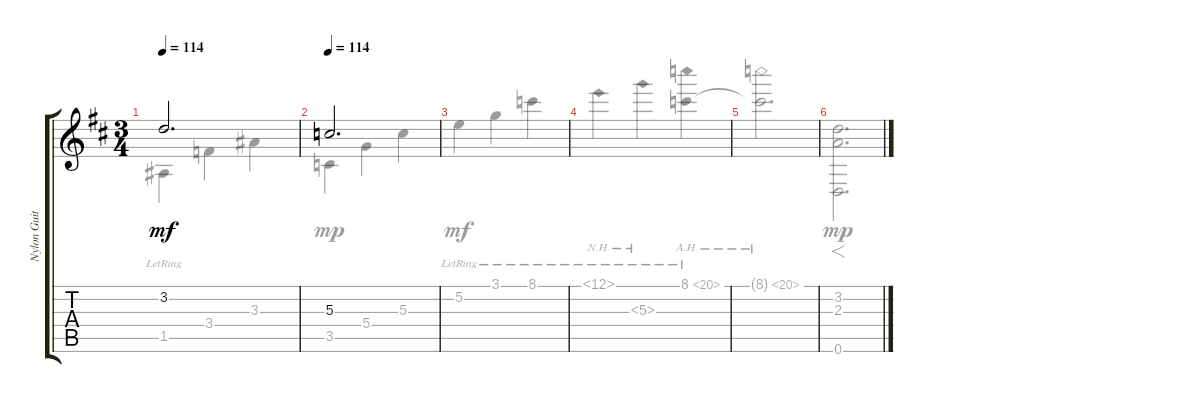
\track ("Nylon Guitar" "Nylon Guit") {instrument acousticguitarnylon}
\staff {score tabs}
\tuning (E4 B3 G3 D3 A2 D2) {hide}
\voice
\ts (3 4)
\tempo 114
\clef g2
\ks d
3.2.2{d dy mf} |
\tempo 114
5.3.2{d} |
|
|
|
\voice
\clef g2
\ottava regular
\simile none
\ks d
1.5{lr}.4{dy mf} 3.4.4 3.3.4 |
3.5.4{dy mp} 5.4.4 5.3.4 |
5.2{lr}.4{dy mf} 3.1{lr}.4 8.1{lr}.4 |
12.1{nh lr}.4 5.3{nh lr}.4 8.1{ah 12 lr}.4 |
8.1{ah 12 t}.2{d} |
(3.2 2.3 0.6).2{f d dy mp}
